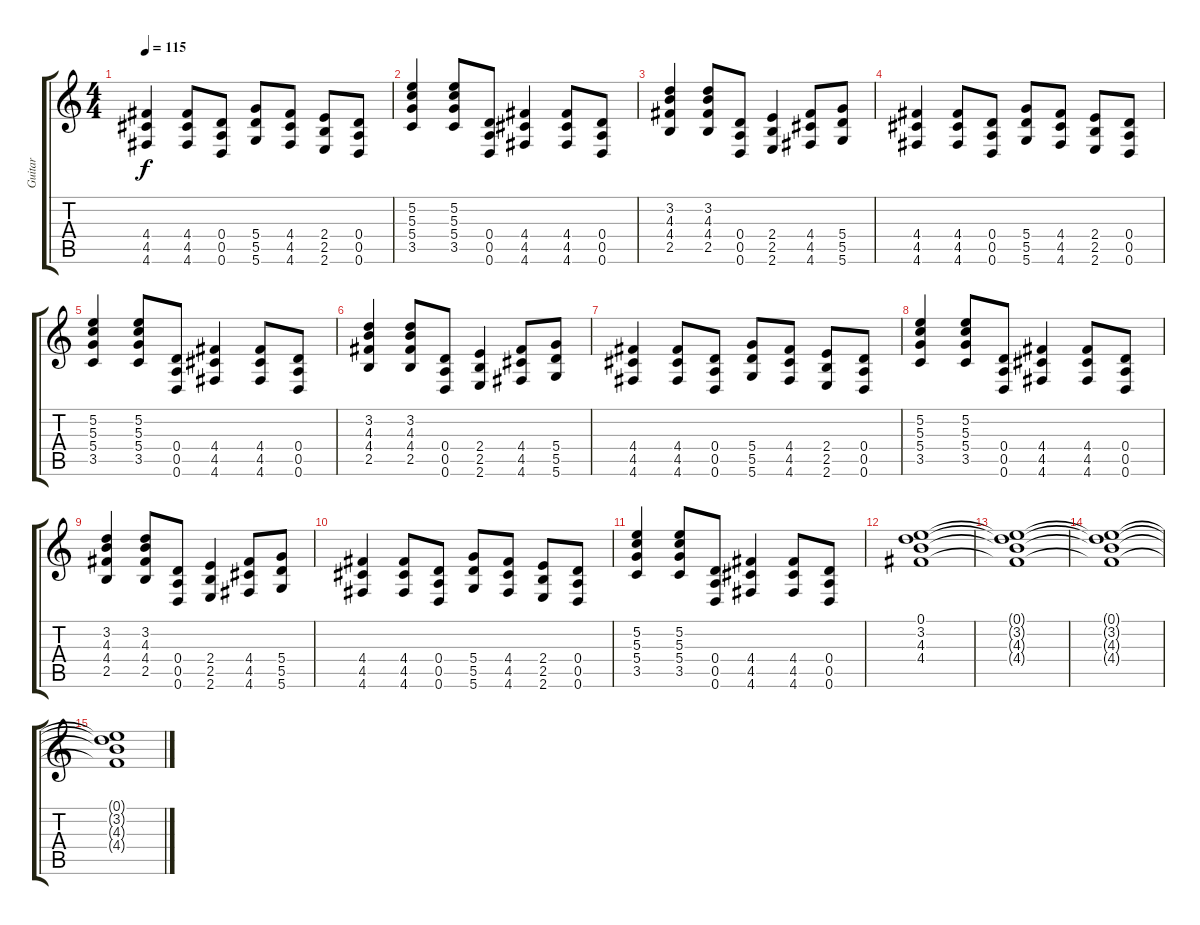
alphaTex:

\track ("Guitar" "Guitar") {instrument distortionguitar}
\staff {score tabs}
\tuning (E4 B3 G3 D3 A2 D2) {hide}
\ts (4 4)
\tempo 115
\clef g2
\ks c
(4.4 4.5 4.6).4{dy f} (4.4 4.5 4.6).8 (0.4 0.5 0.6).8 (5.4 5.5 5.6).8 (4.4 4.5 4.6).8 (2.4 2.5 2.6).8 (0.4 0.5 0.6).8 |
(5.2 5.3 5.4 3.5).4 (5.2 5.3 5.4 3.5).8 (0.4 0.5 0.6).8 (4.4 4.5 4.6).4 (4.4 4.5 4.6).8 (0.4 0.5 0.6).8 |
(3.2 4.3 4.4 2.5).4 (3.2 4.3 4.4 2.5).8 (0.4 0.5 0.6).8 (2.4 2.5 2.6).4 (4.4 4.5 4.6).8 (5.4 5.5 5.6).8 |
(4.4 4.5 4.6).4 (4.4 4.5 4.6).8 (0.4 0.5 0.6).8 (5.4 5.5 5.6).8 (4.4 4.5 4.6).8 (2.4 2.5 2.6).8 (0.4 0.5 0.6).8 |
(5.2 5.3 5.4 3.5).4 (5.2 5.3 5.4 3.5).8 (0.4 0.5 0.6).8 (4.4 4.5 4.6).4 (4.4 4.5 4.6).8 (0.4 0.5 0.6).8 |
(3.2 4.3 4.4 2.5).4 (3.2 4.3 4.4 2.5).8 (0.4 0.5 0.6).8 (2.4 2.5 2.6).4 (4.4 4.5 4.6).8 (5.4 5.5 5.6).8 |
(4.4 4.5 4.6).4 (4.4 4.5 4.6).8 (0.4 0.5 0.6).8 (5.4 5.5 5.6).8 (4.4 4.5 4.6).8 (2.4 2.5 2.6).8 (0.4 0.5 0.6).8 |
(5.2 5.3 5.4 3.5).4 (5.2 5.3 5.4 3.5).8 (0.4 0.5 0.6).8 (4.4 4.5 4.6).4 (4.4 4.5 4.6).8 (0.4 0.5 0.6).8 |
(3.2 4.3 4.4 2.5).4 (3.2 4.3 4.4 2.5).8 (0.4 0.5 0.6).8 (2.4 2.5 2.6).4 (4.4 4.5 4.6).8 (5.4 5.5 5.6).8 |
(4.4 4.5 4.6).4 (4.4 4.5 4.6).8 (0.4 0.5 0.6).8 (5.4 5.5 5.6).8 (4.4 4.5 4.6).8 (2.4 2.5 2.6).8 (0.4 0.5 0.6).8 |
(5.2 5.3 5.4 3.5).4 (5.2 5.3 5.4 3.5).8 (0.4 0.5 0.6).8 (4.4 4.5 4.6).4 (4.4 4.5 4.6).8 (0.4 0.5 0.6).8 |
(0.1 3.2 4.3 4.4).1{volume 0} |
(0.1{t} 3.2{t} 4.3{t} 4.4{t}).1 |
(0.1{t} 3.2{t} 4.3{t} 4.4{t}).1 |
(0.1{t} 3.2{t} 4.3{t} 4.4{t}).1
